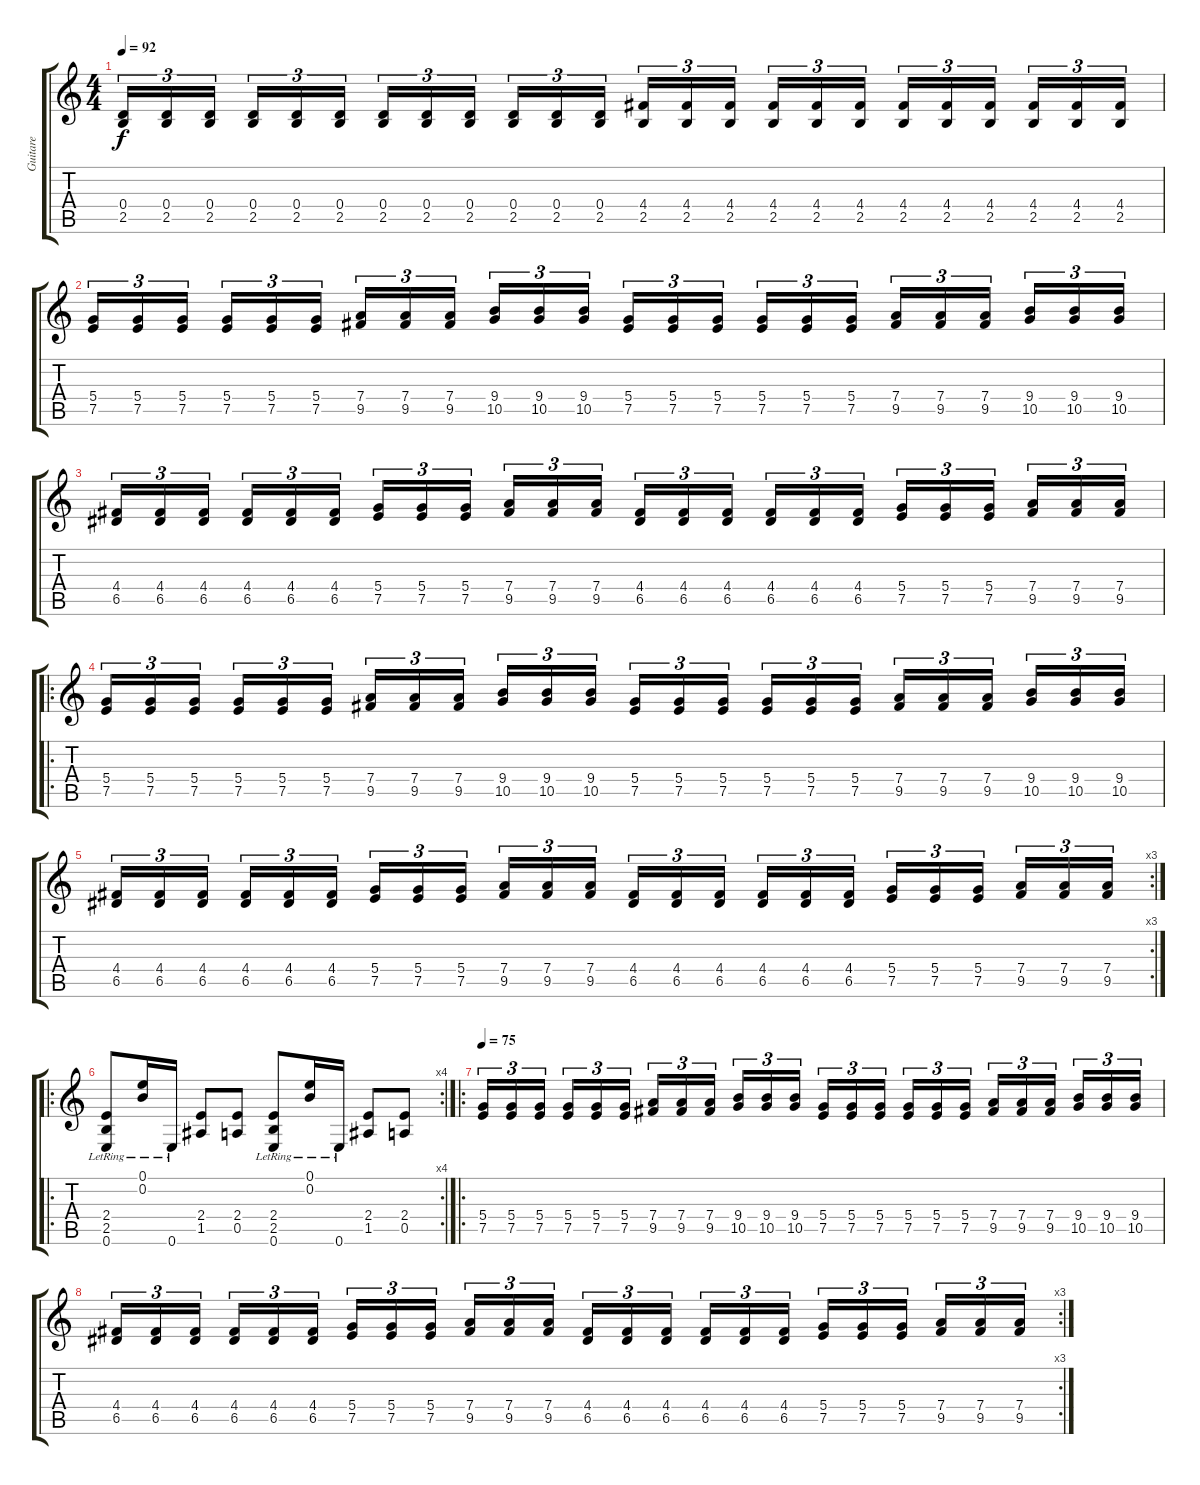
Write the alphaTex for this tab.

\track ("Guitare" "Guitare") {instrument overdrivenguitar}
\staff {score tabs}
\tuning (E4 B3 G3 D3 A2 E2) {hide}
\ts (4 4)
\tempo 92
\clef g2
\ks c
(0.4 2.5).16{tu (3 2) dy f} (0.4 2.5).16{tu (3 2)} (0.4 2.5).16{tu (3 2) beam splitsecondary} (0.4 2.5).16{tu (3 2)} (0.4 2.5).16{tu (3 2)} (0.4 2.5).16{tu (3 2)} (0.4 2.5).16{tu (3 2)} (0.4 2.5).16{tu (3 2)} (0.4 2.5).16{tu (3 2) beam splitsecondary} (0.4 2.5).16{tu (3 2)} (0.4 2.5).16{tu (3 2)} (0.4 2.5).16{tu (3 2)} (4.4 2.5).16{tu (3 2)} (4.4 2.5).16{tu (3 2)} (4.4 2.5).16{tu (3 2) beam splitsecondary} (4.4 2.5).16{tu (3 2)} (4.4 2.5).16{tu (3 2)} (4.4 2.5).16{tu (3 2)} (4.4 2.5).16{tu (3 2)} (4.4 2.5).16{tu (3 2)} (4.4 2.5).16{tu (3 2) beam splitsecondary} (4.4 2.5).16{tu (3 2)} (4.4 2.5).16{tu (3 2)} (4.4 2.5).16{tu (3 2)} |
(5.4 7.5).16{tu (3 2)} (5.4 7.5).16{tu (3 2)} (5.4 7.5).16{tu (3 2) beam splitsecondary} (5.4 7.5).16{tu (3 2)} (5.4 7.5).16{tu (3 2)} (5.4 7.5).16{tu (3 2)} (7.4 9.5).16{tu (3 2)} (7.4 9.5).16{tu (3 2)} (7.4 9.5).16{tu (3 2) beam splitsecondary} (9.4 10.5).16{tu (3 2)} (9.4 10.5).16{tu (3 2)} (9.4 10.5).16{tu (3 2)} (5.4 7.5).16{tu (3 2)} (5.4 7.5).16{tu (3 2)} (5.4 7.5).16{tu (3 2) beam splitsecondary} (5.4 7.5).16{tu (3 2)} (5.4 7.5).16{tu (3 2)} (5.4 7.5).16{tu (3 2)} (7.4 9.5).16{tu (3 2)} (7.4 9.5).16{tu (3 2)} (7.4 9.5).16{tu (3 2) beam splitsecondary} (9.4 10.5).16{tu (3 2)} (9.4 10.5).16{tu (3 2)} (9.4 10.5).16{tu (3 2)} |
(4.4 6.5).16{tu (3 2)} (4.4 6.5).16{tu (3 2)} (4.4 6.5).16{tu (3 2) beam splitsecondary} (4.4 6.5).16{tu (3 2)} (4.4 6.5).16{tu (3 2)} (4.4 6.5).16{tu (3 2)} (5.4 7.5).16{tu (3 2)} (5.4 7.5).16{tu (3 2)} (5.4 7.5).16{tu (3 2) beam splitsecondary} (7.4 9.5).16{tu (3 2)} (7.4 9.5).16{tu (3 2)} (7.4 9.5).16{tu (3 2)} (4.4 6.5).16{tu (3 2)} (4.4 6.5).16{tu (3 2)} (4.4 6.5).16{tu (3 2) beam splitsecondary} (4.4 6.5).16{tu (3 2)} (4.4 6.5).16{tu (3 2)} (4.4 6.5).16{tu (3 2)} (5.4 7.5).16{tu (3 2)} (5.4 7.5).16{tu (3 2)} (5.4 7.5).16{tu (3 2) beam splitsecondary} (7.4 9.5).16{tu (3 2)} (7.4 9.5).16{tu (3 2)} (7.4 9.5).16{tu (3 2)} |
\ro
(5.4 7.5).16{tu (3 2)} (5.4 7.5).16{tu (3 2)} (5.4 7.5).16{tu (3 2) beam splitsecondary} (5.4 7.5).16{tu (3 2)} (5.4 7.5).16{tu (3 2)} (5.4 7.5).16{tu (3 2)} (7.4 9.5).16{tu (3 2)} (7.4 9.5).16{tu (3 2)} (7.4 9.5).16{tu (3 2) beam splitsecondary} (9.4 10.5).16{tu (3 2)} (9.4 10.5).16{tu (3 2)} (9.4 10.5).16{tu (3 2)} (5.4 7.5).16{tu (3 2)} (5.4 7.5).16{tu (3 2)} (5.4 7.5).16{tu (3 2) beam splitsecondary} (5.4 7.5).16{tu (3 2)} (5.4 7.5).16{tu (3 2)} (5.4 7.5).16{tu (3 2)} (7.4 9.5).16{tu (3 2)} (7.4 9.5).16{tu (3 2)} (7.4 9.5).16{tu (3 2) beam splitsecondary} (9.4 10.5).16{tu (3 2)} (9.4 10.5).16{tu (3 2)} (9.4 10.5).16{tu (3 2)} |
\rc 3
(4.4 6.5).16{tu (3 2)} (4.4 6.5).16{tu (3 2)} (4.4 6.5).16{tu (3 2) beam splitsecondary} (4.4 6.5).16{tu (3 2)} (4.4 6.5).16{tu (3 2)} (4.4 6.5).16{tu (3 2)} (5.4 7.5).16{tu (3 2)} (5.4 7.5).16{tu (3 2)} (5.4 7.5).16{tu (3 2) beam splitsecondary} (7.4 9.5).16{tu (3 2)} (7.4 9.5).16{tu (3 2)} (7.4 9.5).16{tu (3 2)} (4.4 6.5).16{tu (3 2)} (4.4 6.5).16{tu (3 2)} (4.4 6.5).16{tu (3 2) beam splitsecondary} (4.4 6.5).16{tu (3 2)} (4.4 6.5).16{tu (3 2)} (4.4 6.5).16{tu (3 2)} (5.4 7.5).16{tu (3 2)} (5.4 7.5).16{tu (3 2)} (5.4 7.5).16{tu (3 2) beam splitsecondary} (7.4 9.5).16{tu (3 2)} (7.4 9.5).16{tu (3 2)} (7.4 9.5).16{tu (3 2)} |
\ro
\rc 4
(2.4{lr} 2.5{lr} 0.6{lr}).8 (0.1{lr} 0.2{lr}).16 0.6{lr}.16 (2.4 1.5).8 (2.4 0.5).8 (2.4{lr} 2.5{lr} 0.6{lr}).8 (0.1{lr} 0.2{lr}).16 0.6{lr}.16 (2.4 1.5).8 (2.4 0.5).8 |
\ro
\tempo 75
(5.4 7.5).16{tu (3 2)} (5.4 7.5).16{tu (3 2)} (5.4 7.5).16{tu (3 2) beam splitsecondary} (5.4 7.5).16{tu (3 2)} (5.4 7.5).16{tu (3 2)} (5.4 7.5).16{tu (3 2)} (7.4 9.5).16{tu (3 2)} (7.4 9.5).16{tu (3 2)} (7.4 9.5).16{tu (3 2) beam splitsecondary} (9.4 10.5).16{tu (3 2)} (9.4 10.5).16{tu (3 2)} (9.4 10.5).16{tu (3 2)} (5.4 7.5).16{tu (3 2)} (5.4 7.5).16{tu (3 2)} (5.4 7.5).16{tu (3 2) beam splitsecondary} (5.4 7.5).16{tu (3 2)} (5.4 7.5).16{tu (3 2)} (5.4 7.5).16{tu (3 2)} (7.4 9.5).16{tu (3 2)} (7.4 9.5).16{tu (3 2)} (7.4 9.5).16{tu (3 2) beam splitsecondary} (9.4 10.5).16{tu (3 2)} (9.4 10.5).16{tu (3 2)} (9.4 10.5).16{tu (3 2)} |
\rc 3
(4.4 6.5).16{tu (3 2)} (4.4 6.5).16{tu (3 2)} (4.4 6.5).16{tu (3 2) beam splitsecondary} (4.4 6.5).16{tu (3 2)} (4.4 6.5).16{tu (3 2)} (4.4 6.5).16{tu (3 2)} (5.4 7.5).16{tu (3 2)} (5.4 7.5).16{tu (3 2)} (5.4 7.5).16{tu (3 2) beam splitsecondary} (7.4 9.5).16{tu (3 2)} (7.4 9.5).16{tu (3 2)} (7.4 9.5).16{tu (3 2)} (4.4 6.5).16{tu (3 2)} (4.4 6.5).16{tu (3 2)} (4.4 6.5).16{tu (3 2) beam splitsecondary} (4.4 6.5).16{tu (3 2)} (4.4 6.5).16{tu (3 2)} (4.4 6.5).16{tu (3 2)} (5.4 7.5).16{tu (3 2)} (5.4 7.5).16{tu (3 2)} (5.4 7.5).16{tu (3 2) beam splitsecondary} (7.4 9.5).16{tu (3 2)} (7.4 9.5).16{tu (3 2)} (7.4 9.5).16{tu (3 2)}
